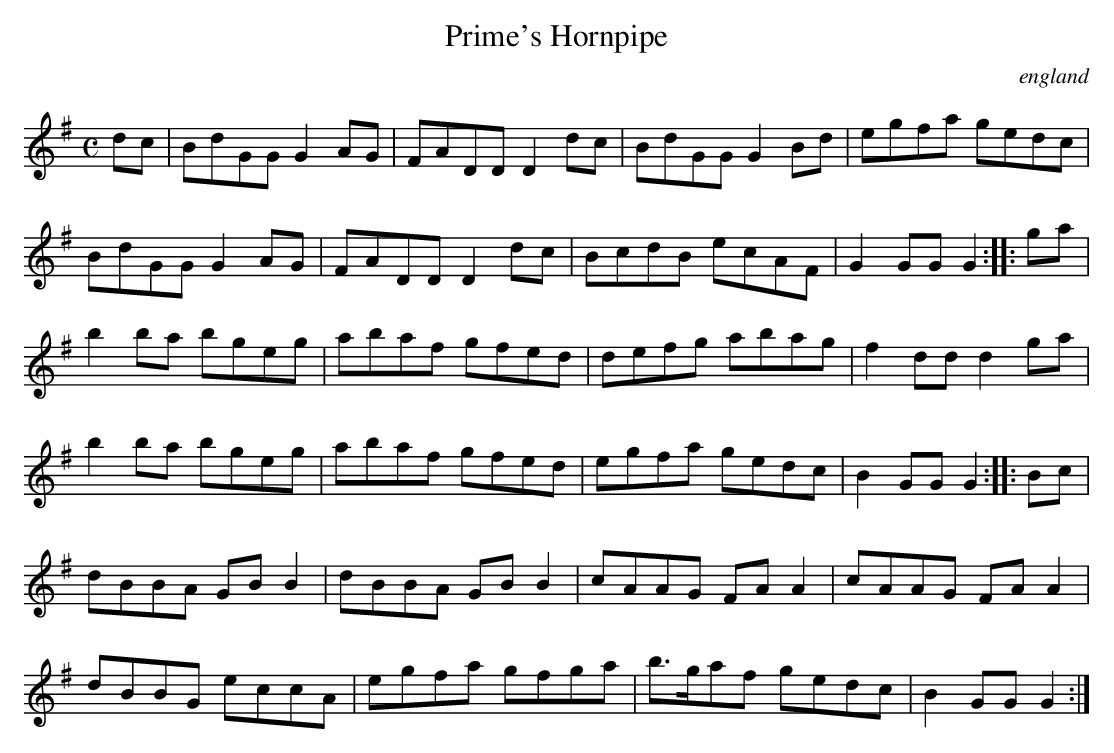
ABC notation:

X:1
T:Prime's Hornpipe
O:england
L:1/8
M:C
K:G
dc|BdGG G2 AG|FADD D2 dc|BdGG G2 Bd|egfa gedc|
BdGG G2 AG|FADD D2 dc|BcdB ecAF|G2 GG G2::ga|
b2 ba bgeg|abaf gfed|defg abag|f2 dd d2 ga|
b2 ba bgeg|abaf gfed|egfa gedc|B2 GG G2::Bc|
dBBA GB B2|dBBA GB B2|cAAG FA A2|cAAG FA A2|
dBBG eccA|egfa gfga|b>gaf gedc|B2 GG G2:|
